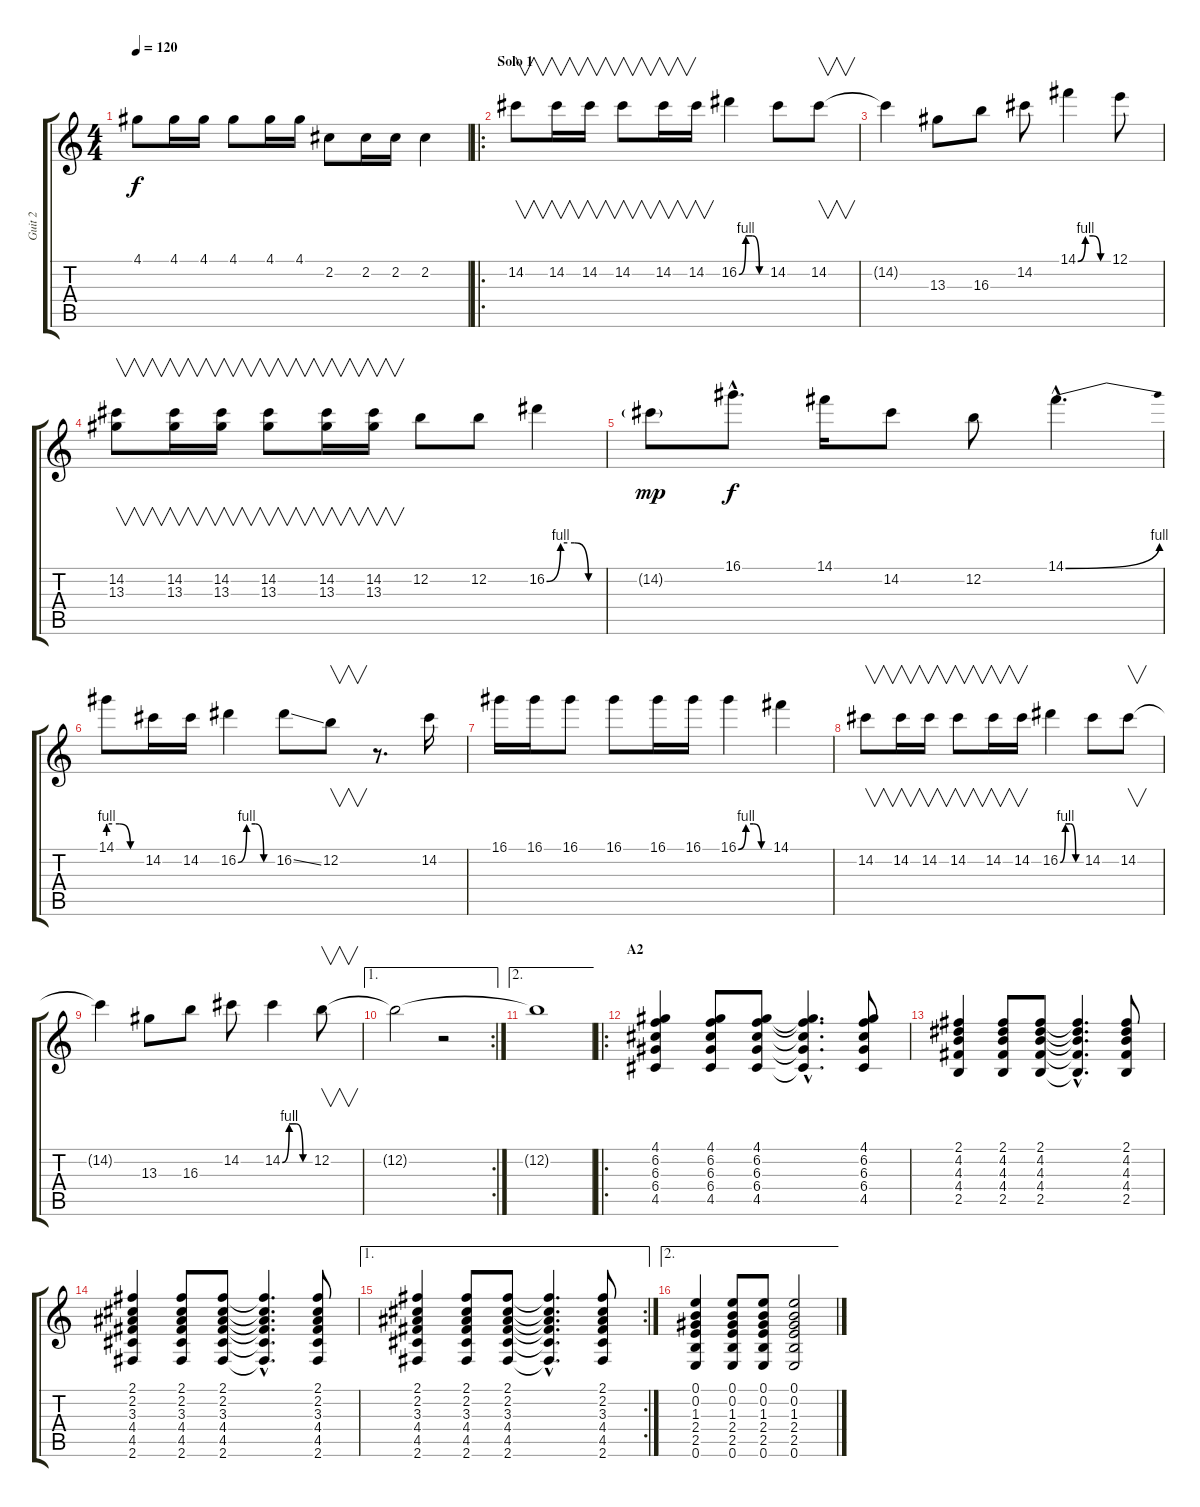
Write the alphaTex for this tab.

\track ("Guit 2" "Guit 2") {instrument acousticguitarnylon}
\staff {score tabs}
\tuning (E4 B3 G3 D3 A2 E2) {hide}
\ts (4 4)
\tempo 120
\clef g2
\ks c
4.1.8{dy f} 4.1.16 4.1.16 4.1.8 4.1.16 4.1.16 2.2.8 2.2.16 2.2.16 2.2.4 |
\ro
\section ("" "Solo 1")
14.2.8{v volume 13 instrument overdrivenguitar} 14.2.16{v} 14.2.16{v} 14.2.8{v} 14.2.16{v} 14.2.16{v} 16.2{be (custom 0 0 15 4 30 4 45 0 60 0)}.4 14.2.8 14.2.8{v} |
14.2{t}.4 13.3.8 16.3.8 14.2.8 14.1{be (custom 0 0 15 4 30 4 45 0 60 0)}.4 12.1.8 |
(14.2 13.3).8{v} (14.2 13.3).16{v} (14.2 13.3).16{v} (14.2 13.3).8{v} (14.2 13.3).16{v} (14.2 13.3).16{v} 12.2.8 12.2.8 16.2{be (custom 0 0 15 4 30 4 45 0 60 0)}.4 |
14.2{g}.8{dy mp} 16.1{hac}.8{d dy f} 14.1.16 14.2.8 12.2.8 14.1{be (bend 0 0 60 4) hac}.4{d} |
14.1{be (custom 0 4 20 4 40 0 60 0)}.8 14.2.16 14.2.16 16.2{be (custom 0 0 15 4 30 4 45 0 60 0)}.4 16.2{ss}.8 12.2.8{v} r.8{d} 14.2.16 |
16.1.16 16.1.16 16.1.8 16.1.8 16.1.16 16.1.16 16.1{be (custom 0 0 15 4 30 4 45 0 60 0)}.4 14.1.4 |
14.2.8{v} 14.2.16{v} 14.2.16{v} 14.2.8{v} 14.2.16{v} 14.2.16{v} 16.2{be (custom 0 0 15 4 30 4 45 0 60 0)}.4 14.2.8 14.2.8{v} |
14.2{t}.4 13.3.8 16.3.8 14.2.8 14.2{be (custom 0 0 15 4 30 4 45 0 60 0)}.4 12.2.8{v volume 9} |
\ae 1
\rc 2
12.2{t}.2 r.2 |
\ae 2
12.2{t}.1 |
\ro
\section ("" "A2")
(4.1 6.2 6.3 6.4 4.5).4{volume 13 instrument acousticguitarnylon} (4.1 6.2 6.3 6.4 4.5).8 (4.1 6.2 6.3 6.4 4.5).8 (4.1{hac t} 6.2{hac t} 6.3{hac t} 6.4{hac t} 4.5{hac t}).4{d} (4.1 6.2 6.3 6.4 4.5).8 |
(2.1 4.2 4.3 4.4 2.5).4 (2.1 4.2 4.3 4.4 2.5).8 (2.1 4.2 4.3 4.4 2.5).8 (2.1{hac t} 4.2{hac t} 4.3{hac t} 4.4{hac t} 2.5{hac t}).4{d} (2.1 4.2 4.3 4.4 2.5).8 |
(2.1 2.2 3.3 4.4 4.5 2.6).4 (2.1 2.2 3.3 4.4 4.5 2.6).8 (2.1 2.2 3.3 4.4 4.5 2.6).8 (2.1{hac t} 2.2{hac t} 3.3{hac t} 4.4{hac t} 4.5{hac t} 2.6{hac t}).4{d} (2.1 2.2 3.3 4.4 4.5 2.6).8 |
\ae 1
\rc 2
(2.1 2.2 3.3 4.4 4.5 2.6).4 (2.1 2.2 3.3 4.4 4.5 2.6).8 (2.1 2.2 3.3 4.4 4.5 2.6).8 (2.1{hac t} 2.2{hac t} 3.3{hac t} 4.4{hac t} 4.5{hac t} 2.6{hac t}).4{d} (2.1 2.2 3.3 4.4 4.5 2.6).8 |
\ae 2
(0.1 0.2 1.3 2.4 2.5 0.6).4 (0.1 0.2 1.3 2.4 2.5 0.6).8 (0.1 0.2 1.3 2.4 2.5 0.6).8 (0.1 0.2 1.3 2.4 2.5 0.6).2{volume 3}
